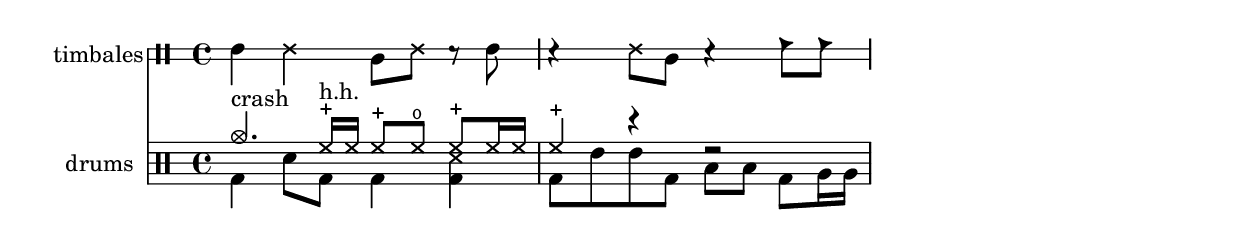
%% Do not edit this file; it is auto-generated from LSR http://lsr.dsi.unimi.it
%% This file is in the public domain.
\version "2.11.49"

\header {
  lsrtags = "rhythms, percussion"

  texidoc = "
Using the powerful pre-configured tools such as the @code{\\drummode}
function and the @code{DrumStaff} context, inputting drum parts is
quite easy: drums are placed at their own staff positions (with a
special clef symbol) and have note heads according to the drum.
Attaching an extra symbol to the drum or restricting the number of
lines is possible. 

"
  doctitle = "Adding drum parts"
} % begin verbatim
drh = \drummode { cymc4.^"crash" hhc16^"h.h." hh hhc8 hho hhc8 hh16 hh hhc4 r4 r2 }
drl = \drummode { bd4 sn8 bd bd4 << bd ss >>  bd8 tommh tommh bd toml toml bd tomfh16 tomfh }
timb = \drummode { timh4 ssh timl8 ssh r timh r4 ssh8 timl r4 cb8 cb }

\score {
  <<
    \new DrumStaff \with {
      drumStyleTable = #timbales-style
      \override StaffSymbol #'line-count = #2
      \override BarLine #'bar-size = #2
    } <<
      \set Staff.instrumentName = #"timbales"
      \timb
    >>
    \new DrumStaff <<
      \set Staff.instrumentName = #"drums"
      \new DrumVoice { \stemUp \drh }
      \new DrumVoice { \stemDown \drl }
    >>
  >>
  \layout { }
  \midi {
    \context {
      \Score
      tempoWholesPerMinute = #(ly:make-moment 120 4)
    }
  }
}
